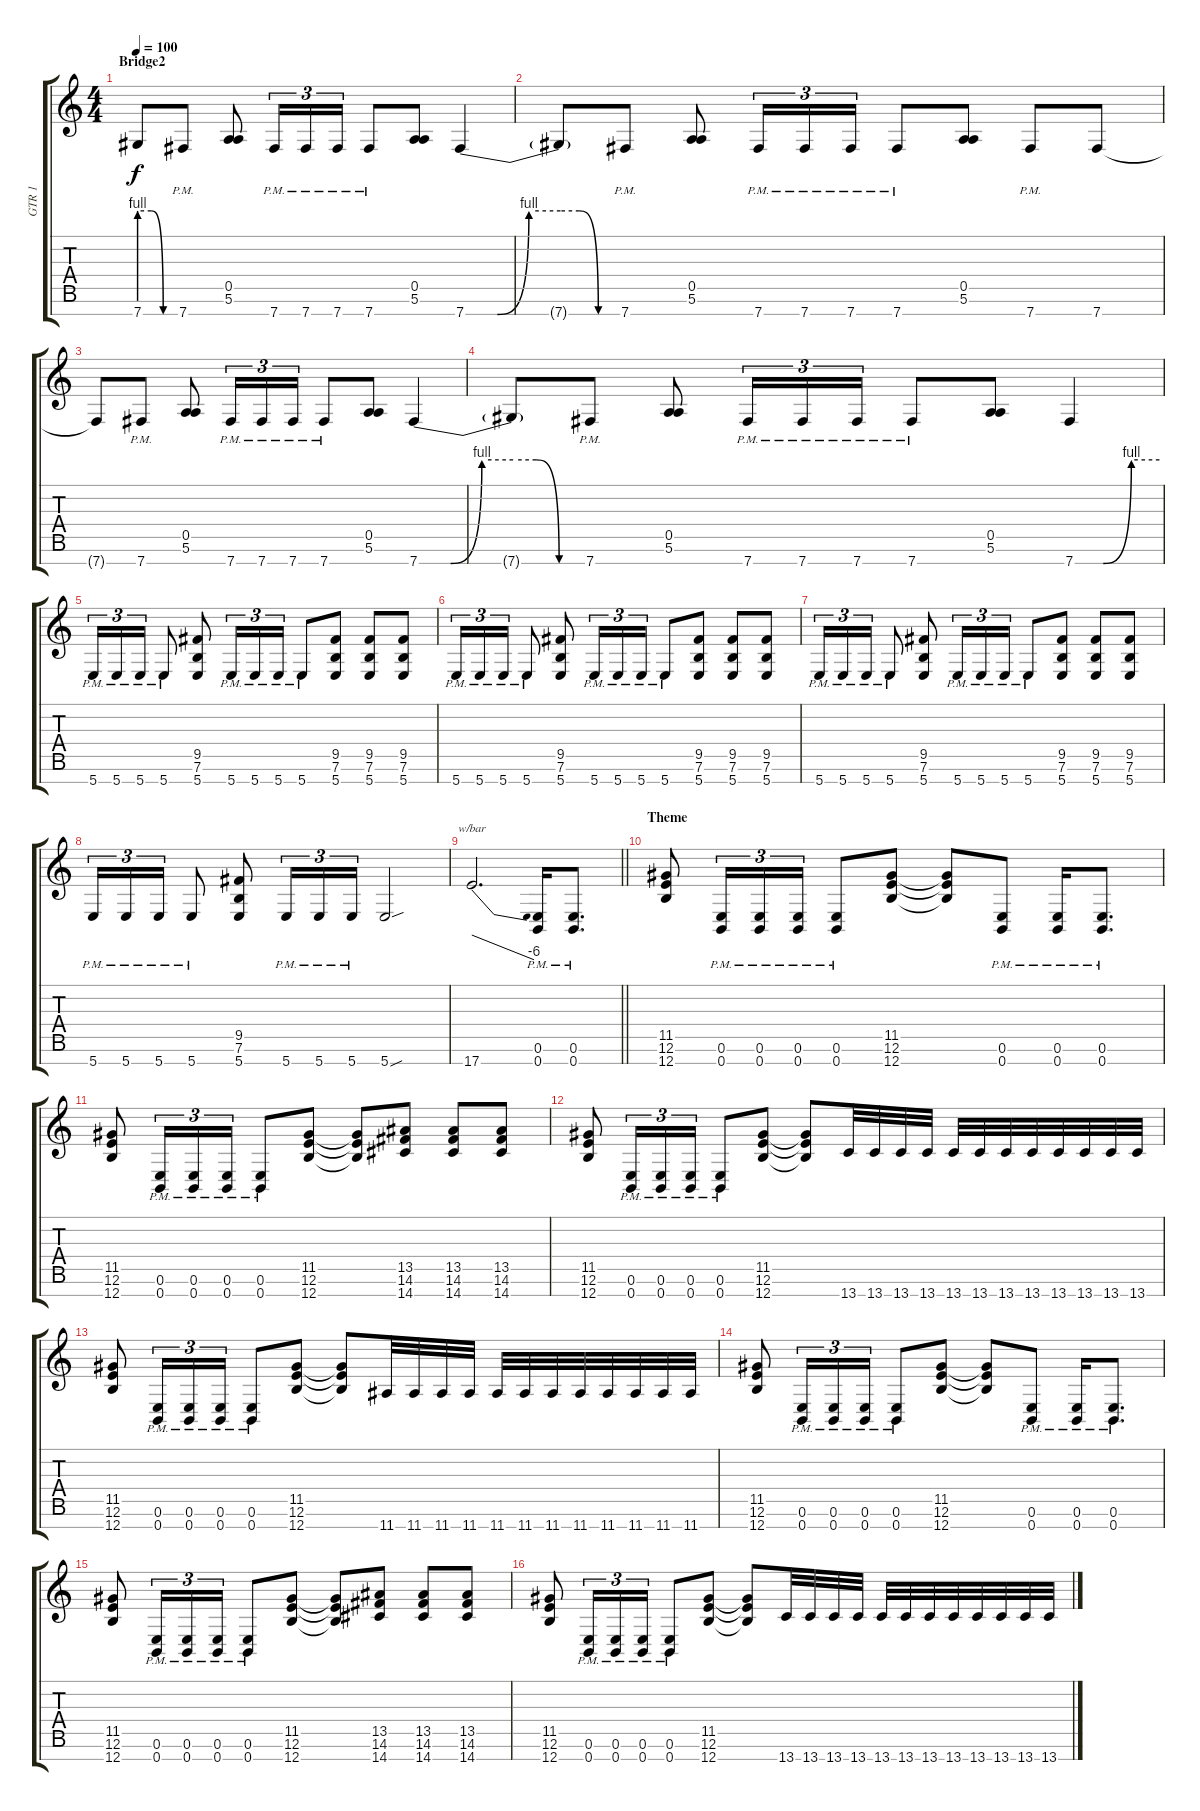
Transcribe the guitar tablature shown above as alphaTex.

\track ("GTR 1" "GTR 1") {instrument distortionguitar}
\staff {score tabs}
\tuning (E4 B3 G3 D3 A2 E2 B1) {hide}
\ts (4 4)
\section ("" "Bridge2")
\tempo 100
\clef g2
\ks c
7.7{be (custom 0 4 20 4 40 0 60 0) t}.8{dy f} 7.7{pm}.8{beam Up} (0.5 5.6).8 7.7{pm}.16{tu (3 2) beam Up} 7.7{pm}.16{tu (3 2) beam Up} 7.7{pm}.16{tu (3 2) beam Up} 7.7{pm}.8{beam Up} (0.5 5.6).8 7.7{be (custom 0 0 20 0 40 4 60 4)}.4{beam Up} |
7.7{be (custom 0 4 20 4 40 0 60 0) t}.8 7.7{pm}.8{beam Up} (0.5 5.6).8 7.7{pm}.16{tu (3 2) beam Up} 7.7{pm}.16{tu (3 2) beam Up} 7.7{pm}.16{tu (3 2) beam Up} 7.7{pm}.8{beam Up} (0.5 5.6).8 7.7{pm}.8 7.7.8 |
7.7{t}.8 7.7{pm}.8{beam Up} (0.5 5.6).8 7.7{pm}.16{tu (3 2) beam Up} 7.7{pm}.16{tu (3 2) beam Up} 7.7{pm}.16{tu (3 2) beam Up} 7.7{pm}.8{beam Up} (0.5 5.6).8 7.7{be (custom 0 0 20 0 40 4 60 4)}.4{beam Up} |
7.7{be (custom 0 4 20 4 40 0 60 0) t}.8 7.7{pm}.8{beam Up} (0.5 5.6).8 7.7{pm}.16{tu (3 2) beam Up} 7.7{pm}.16{tu (3 2) beam Up} 7.7{pm}.16{tu (3 2) beam Up} 7.7{pm}.8{beam Up} (0.5 5.6).8 7.7{be (custom 0 0 20 0 40 4 60 4)}.4 |
5.7{pm}.16{tu (3 2) beam Up} 5.7{pm}.16{tu (3 2) beam Up} 5.7{pm}.16{tu (3 2) beam Up} 5.7{pm}.8{beam Up} (9.5 7.6 5.7).8 5.7{pm}.16{tu (3 2) beam Up} 5.7{pm}.16{tu (3 2) beam Up} 5.7{pm}.16{tu (3 2) beam Up} 5.7{pm}.8{beam Up} (9.5 7.6 5.7).8 (9.5 7.6 5.7).8 (9.5 7.6 5.7).8 |
5.7{pm}.16{tu (3 2) beam Up} 5.7{pm}.16{tu (3 2) beam Up} 5.7{pm}.16{tu (3 2) beam Up} 5.7{pm}.8{beam Up} (9.5 7.6 5.7).8 5.7{pm}.16{tu (3 2) beam Up} 5.7{pm}.16{tu (3 2) beam Up} 5.7{pm}.16{tu (3 2) beam Up} 5.7{pm}.8{beam Up} (9.5 7.6 5.7).8 (9.5 7.6 5.7).8 (9.5 7.6 5.7).8 |
5.7{pm}.16{tu (3 2) beam Up} 5.7{pm}.16{tu (3 2) beam Up} 5.7{pm}.16{tu (3 2) beam Up} 5.7{pm}.8{beam Up} (9.5 7.6 5.7).8 5.7{pm}.16{tu (3 2) beam Up} 5.7{pm}.16{tu (3 2) beam Up} 5.7{pm}.16{tu (3 2) beam Up} 5.7{pm}.8{beam Up} (9.5 7.6 5.7).8 (9.5 7.6 5.7).8 (9.5 7.6 5.7).8 |
5.7{pm}.16{tu (3 2) beam Up} 5.7{pm}.16{tu (3 2) beam Up} 5.7{pm}.16{tu (3 2) beam Up} 5.7{pm}.8{beam Up} (9.5 7.6 5.7).8 5.7{pm}.16{tu (3 2) beam Up} 5.7{pm}.16{tu (3 2) beam Up} 5.7{pm}.16{tu (3 2) beam Up} 5.7{sou}.2{beam Up} |
\barLineRight lightlight
17.7.2{d tbe (dive default 0 0 60 -24)} (0.6{pm} 0.7{pm}).16 (0.6{pm} 0.7{pm}).8{d} |
\section ("" "Theme")
(11.5 12.6 12.7).8 (0.6{pm} 0.7{pm}).16{tu (3 2)} (0.6{pm} 0.7{pm}).16{tu (3 2)} (0.6{pm} 0.7{pm}).16{tu (3 2)} (0.6{pm} 0.7{pm}).8 (11.5 12.6 12.7).8 (11.5{t} 12.6{t} 12.7{t}).8 (0.6{pm} 0.7{pm}).8 (0.6{pm} 0.7{pm}).16 (0.6{pm} 0.7{pm}).8{d} |
(11.5 12.6 12.7).8 (0.6{pm} 0.7{pm}).16{tu (3 2)} (0.6{pm} 0.7{pm}).16{tu (3 2)} (0.6{pm} 0.7{pm}).16{tu (3 2)} (0.6{pm} 0.7{pm}).8 (11.5 12.6 12.7).8 (11.5{t} 12.6{t} 12.7{t}).8 (13.5 14.6 14.7).8 (13.5 14.6 14.7).8 (13.5 14.6 14.7).8 |
(11.5 12.6 12.7).8 (0.6{pm} 0.7{pm}).16{tu (3 2)} (0.6{pm} 0.7{pm}).16{tu (3 2)} (0.6{pm} 0.7{pm}).16{tu (3 2)} (0.6{pm} 0.7{pm}).8 (11.5 12.6 12.7).8 (11.5{t} 12.6{t} 12.7{t}).8 13.7.32 13.7.32 13.7.32 13.7.32 13.7.32 13.7.32 13.7.32 13.7.32 13.7.32 13.7.32 13.7.32 13.7.32 |
(11.5 12.6 12.7).8 (0.6{pm} 0.7{pm}).16{tu (3 2)} (0.6{pm} 0.7{pm}).16{tu (3 2)} (0.6{pm} 0.7{pm}).16{tu (3 2)} (0.6{pm} 0.7{pm}).8 (11.5 12.6 12.7).8 (11.5{t} 12.6{t} 12.7{t}).8 11.7.32 11.7.32 11.7.32 11.7.32 11.7.32 11.7.32 11.7.32 11.7.32 11.7.32 11.7.32 11.7.32 11.7.32 |
(11.5 12.6 12.7).8 (0.6{pm} 0.7{pm}).16{tu (3 2)} (0.6{pm} 0.7{pm}).16{tu (3 2)} (0.6{pm} 0.7{pm}).16{tu (3 2)} (0.6{pm} 0.7{pm}).8 (11.5 12.6 12.7).8 (11.5{t} 12.6{t} 12.7{t}).8 (0.6{pm} 0.7{pm}).8 (0.6{pm} 0.7{pm}).16 (0.6{pm} 0.7{pm}).8{d} |
(11.5 12.6 12.7).8 (0.6{pm} 0.7{pm}).16{tu (3 2)} (0.6{pm} 0.7{pm}).16{tu (3 2)} (0.6{pm} 0.7{pm}).16{tu (3 2)} (0.6{pm} 0.7{pm}).8 (11.5 12.6 12.7).8 (11.5{t} 12.6{t} 12.7{t}).8 (13.5 14.6 14.7).8 (13.5 14.6 14.7).8 (13.5 14.6 14.7).8 |
(11.5 12.6 12.7).8 (0.6{pm} 0.7{pm}).16{tu (3 2)} (0.6{pm} 0.7{pm}).16{tu (3 2)} (0.6{pm} 0.7{pm}).16{tu (3 2)} (0.6{pm} 0.7{pm}).8 (11.5 12.6 12.7).8 (11.5{t} 12.6{t} 12.7{t}).8 13.7.32 13.7.32 13.7.32 13.7.32 13.7.32 13.7.32 13.7.32 13.7.32 13.7.32 13.7.32 13.7.32 13.7.32
